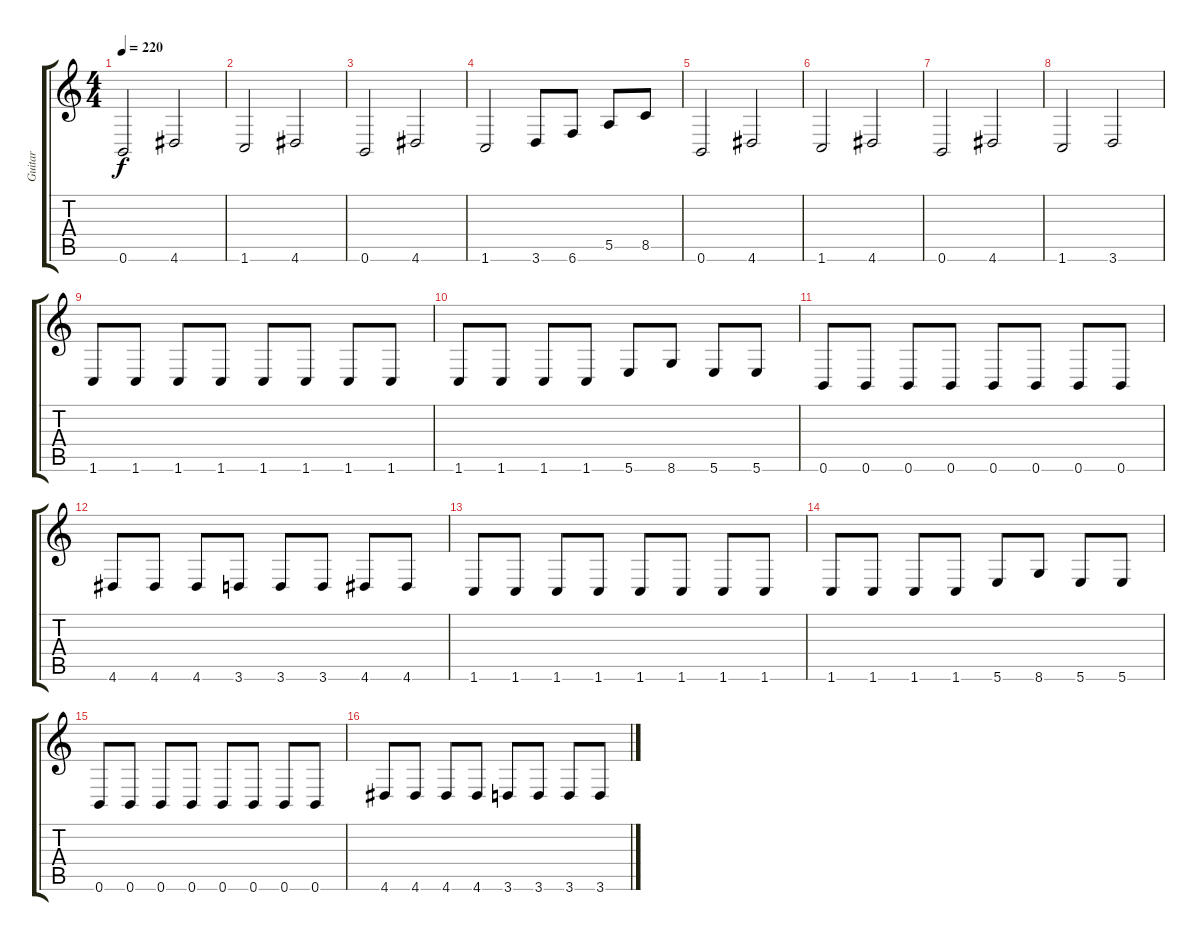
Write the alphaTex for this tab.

\track ("Guitar" "Guitar") {instrument overdrivenguitar}
\staff {score tabs}
\tuning (B3 Gb3 D3 A2 E2 B1) {hide}
\ts (4 4)
\tempo 220
\clef g2
\ks c
0.6.2{dy f} 4.6.2 |
1.6.2 4.6.2 |
0.6.2 4.6.2 |
1.6.2 3.6.8 6.6.8 5.5.8 8.5.8 |
0.6.2 4.6.2 |
1.6.2 4.6.2 |
0.6.2 4.6.2 |
1.6.2 3.6.2 |
1.6.8 1.6.8 1.6.8 1.6.8 1.6.8 1.6.8 1.6.8 1.6.8 |
1.6.8 1.6.8 1.6.8 1.6.8 5.6.8 8.6.8 5.6.8 5.6.8 |
0.6.8 0.6.8 0.6.8 0.6.8 0.6.8 0.6.8 0.6.8 0.6.8 |
4.6.8 4.6.8 4.6.8 3.6.8 3.6.8 3.6.8 4.6.8 4.6.8 |
1.6.8 1.6.8 1.6.8 1.6.8 1.6.8 1.6.8 1.6.8 1.6.8 |
1.6.8 1.6.8 1.6.8 1.6.8 5.6.8 8.6.8 5.6.8 5.6.8 |
0.6.8 0.6.8 0.6.8 0.6.8 0.6.8 0.6.8 0.6.8 0.6.8 |
4.6.8 4.6.8 4.6.8 4.6.8 3.6.8 3.6.8 3.6.8 3.6.8
